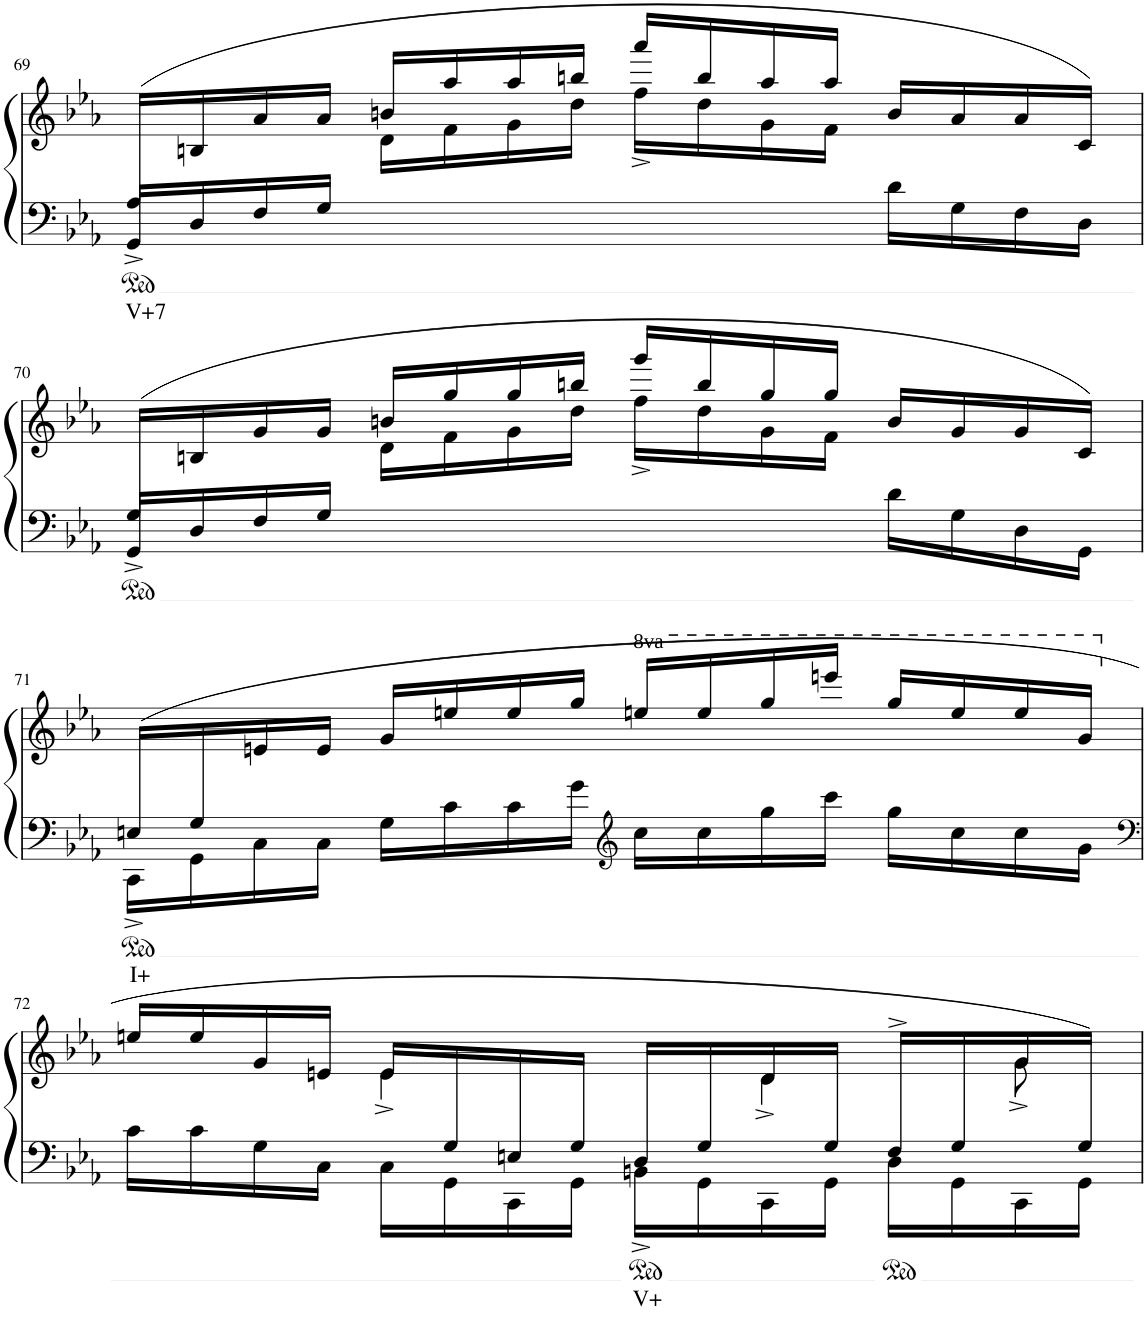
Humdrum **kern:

**kern	**text	**kern
*part1	*part1	*part1
*staff2	*staff2	*staff1
*I"Piano	*	*
*I'Pno	*	*
!!LO:PB:g=z
*clefF4	*	*clefG2
*k[b-e-a-]	*	*k[b-e-a-]
*M4/4	*	*M4/4
*met(c|)	*	*met(c|)
=69	=69	=69
*^	*	*
!	!	!LO:LY:b	!
*	*	*	*^
(>16A-^/LL	16GG/LL	V+7	16ryy	4ryy
2...ryy	16D/	.	16Bn/	.
.	16F/	.	16a-/	.
.	16G/JJ	.	16a-/JJ	.
.	2ryy	.	16bn/LL	16d\LL
.	.	.	16aa-/	16f\
.	.	.	16aa-/	16g\
.	.	.	16bbn/JJ	16dd\JJ
.	.	.	16aaa-^/LL	16ff\LL
.	.	.	16bb/	16dd\
.	.	.	16aa-/	16g\
.	.	.	16aa-/JJ	16f\JJ
.	16d\LL	.	16b/LL	4ryy
.	16G\	.	16a-/	.
.	16F\	.	16a-/	.
.	16D\JJ	.	16c/JJ)	.
!!LO:LB:g=z	!!
=70	=70	=70	=70	=70
(>16G^/LL	16GG/LL	.	16ryy	4ryy
2...ryy	16D/	.	16Bn/	.
.	16F/	.	16g/	.
.	16G/JJ	.	16g/JJ	.
.	2ryy	.	16bn/LL	16d\LL
.	.	.	16gg/	16f\
.	.	.	16gg/	16g\
.	.	.	16bbn/JJ	16dd\JJ
.	.	.	16ggg^/LL	16ff\LL
.	.	.	16bb/	16dd\
.	.	.	16gg/	16g\
.	.	.	16gg/JJ	16f\JJ
.	16d\LL	.	16b/LL	4ryy
.	16G\	.	16g/	.
.	16D\	.	16g/	.
.	16GG\JJ	.	16c/JJ)	.
*	*	*	*v	*v
!!LO:LB:g=z
=71	=71	=71	=71
!	!	!LO:LY:b	!
16En^/LL	16CC\LL	I+	8ryy
16G/	16GG\	.	.
2..ryy	16C\	.	16en/
.	16C\JJ	.	16e/JJ
.	16G\LL	.	16g/LL
.	16c\	.	16een/
.	16c\	.	16ee/
.	16g\JJ	.	16gg/JJ
*clefG2	*	*	*
*	*	*	*8va
.	16cc\LL	.	16eeen/LL
.	16cc\	.	16eee/
.	16gg\	.	16ggg/
.	16ccc\JJ	.	16eeeen/JJ
.	16gg\LL	.	16ggg/LL
.	16cc\	.	16eee/
.	16cc\	.	16eee/
.	16g\JJ	.	16gg/JJ
!!LO:LB:g=z
=72	=72	=72	=72
*clefF4	*	*	*
*	*	*	*X8va
*	*	*	*^
16ryy	16c\LL	.	16een/LL	4ryy
.	16c\	.	16ee/	.
.	16G\	.	16g/	.
.	16C\JJ	.	16en/JJ	.
.	16C\LL	.	16e/LL	4e^\
16G/	16GG\	.	16ryy	.
16En/	16CC\	.	.	.
16G/JJ	16GG\JJ	.	.	.
!	!	!LO:LY:b	!	!
16D^/LL	16BBn\LL	V+	.	8ryy
16G/	16GG\	.	.	.
16ryy	16CC\	.	16d/	4d^\
16G/JJ	16GG\JJ	.	8.ryy	.
16F^/LL	16D\LL	.	.	.
16G/	16GG\	.	.	.
16ryy	16CC\	.	16g/	8g^\
16G/JJ	16GG\JJ	.	16ryy	.
*v	*v	*	*	*
*	*	*v	*v
=	=	=
*-	*-	*-
